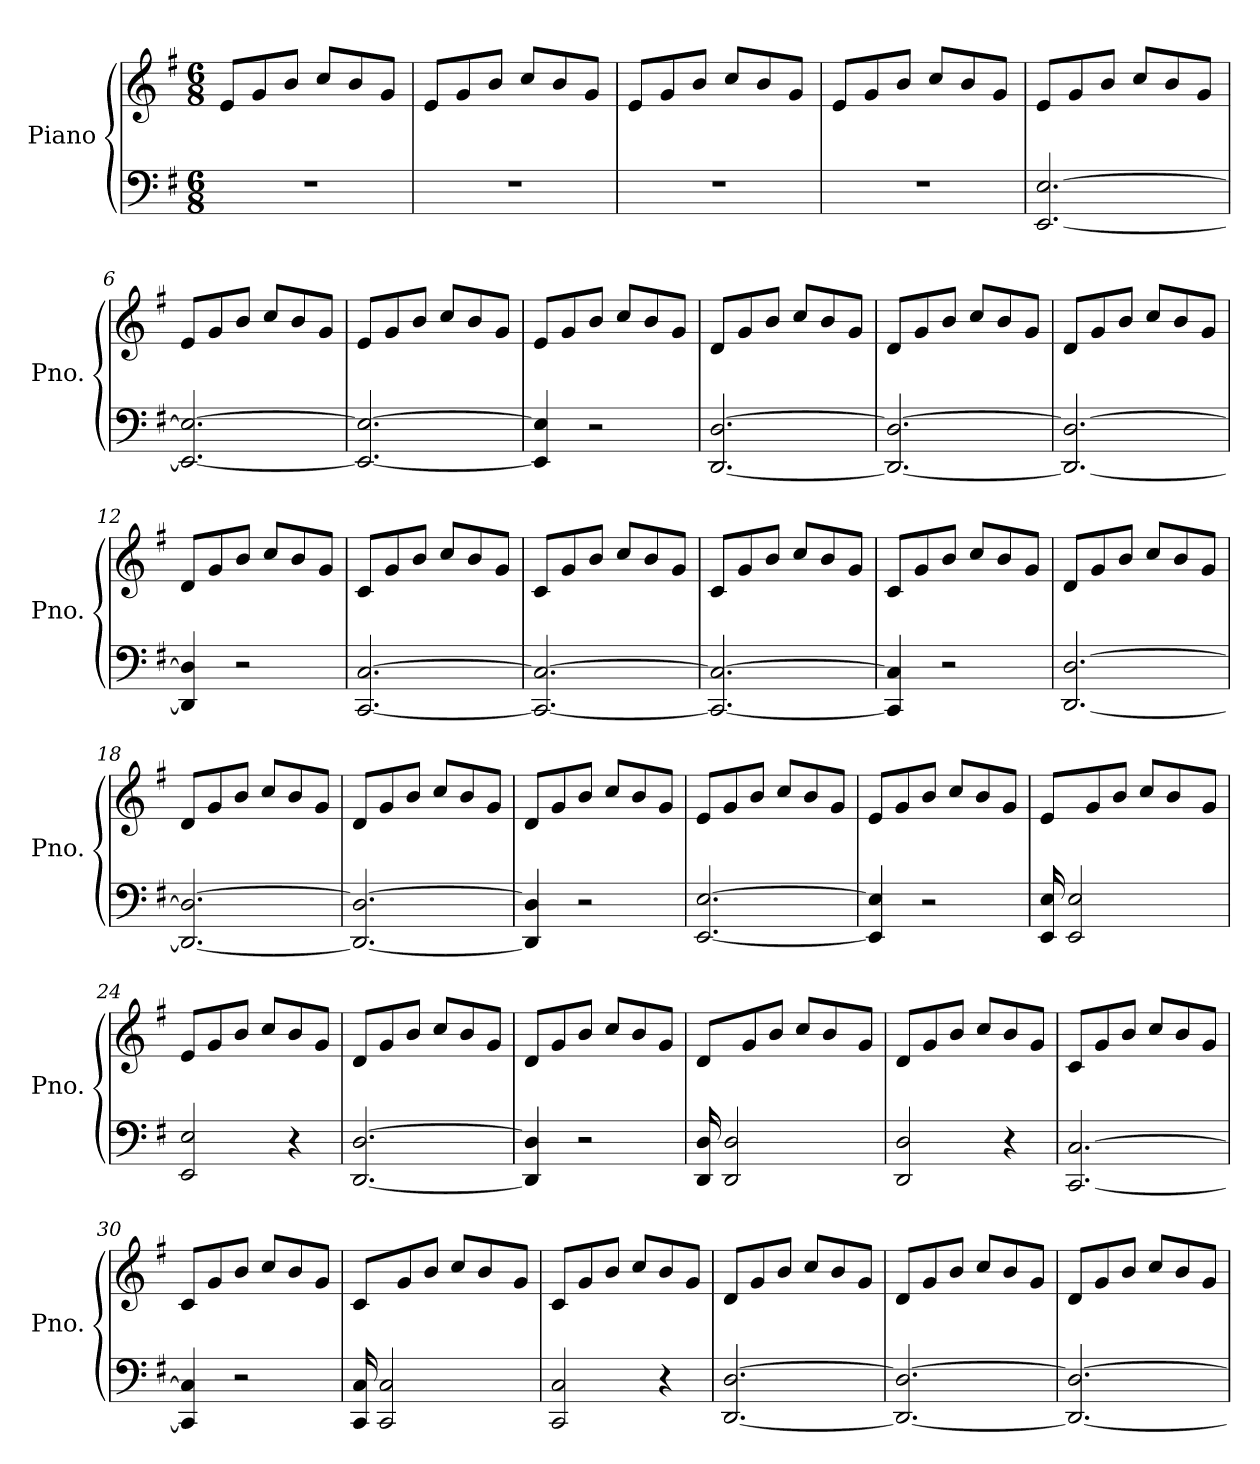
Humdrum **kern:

**kern	**kern
*part1	*part1
*staff2	*staff1
*I"Piano	*
*I'Pno.	*
*clefF4	*clefG2
*k[f#]	*k[f#]
*M6/8	*M6/8
=1	=1
2.r	8e/L
.	8g/
.	8b/J
.	8cc/L
.	8b/
.	8g/J
=2	=2
2.r	8e/L
.	8g/
.	8b/J
.	8cc/L
.	8b/
.	8g/J
=3	=3
2.r	8e/L
.	8g/
.	8b/J
.	8cc/L
.	8b/
.	8g/J
=4	=4
2.r	8e/L
.	8g/
.	8b/J
.	8cc/L
.	8b/
.	8g/J
=5	=5
[2.EE/ [2.E/	8e/L
.	8g/
.	8b/J
.	8cc/L
.	8b/
.	8g/J
=6	=6
2.EE/_ 2.E/_	8e/L
.	8g/
.	8b/J
.	8cc/L
.	8b/
.	8g/J
!!LO:LB:g=z
=7	=7
2.EE/_ 2.E/_	8e/L
.	8g/
.	8b/J
.	8cc/L
.	8b/
.	8g/J
=8	=8
4EE/] 4E/]	8e/L
.	8g/
2r	8b/J
.	8cc/L
.	8b/
.	8g/J
=9	=9
[2.DD/ [2.D/	8d/L
.	8g/
.	8b/J
.	8cc/L
.	8b/
.	8g/J
=10	=10
2.DD/_ 2.D/_	8d/L
.	8g/
.	8b/J
.	8cc/L
.	8b/
.	8g/J
=11	=11
2.DD/_ 2.D/_	8d/L
.	8g/
.	8b/J
.	8cc/L
.	8b/
.	8g/J
=12	=12
4DD/] 4D/]	8d/L
.	8g/
2r	8b/J
.	8cc/L
.	8b/
.	8g/J
!!LO:LB:g=z
=13	=13
[2.CC/ [2.C/	8c/L
.	8g/
.	8b/J
.	8cc/L
.	8b/
.	8g/J
=14	=14
2.CC/_ 2.C/_	8c/L
.	8g/
.	8b/J
.	8cc/L
.	8b/
.	8g/J
=15	=15
2.CC/_ 2.C/_	8c/L
.	8g/
.	8b/J
.	8cc/L
.	8b/
.	8g/J
=16	=16
4CC/] 4C/]	8c/L
.	8g/
2r	8b/J
.	8cc/L
.	8b/
.	8g/J
=17	=17
[2.DD/ [2.D/	8d/L
.	8g/
.	8b/J
.	8cc/L
.	8b/
.	8g/J
=18	=18
2.DD/_ 2.D/_	8d/L
.	8g/
.	8b/J
.	8cc/L
.	8b/
.	8g/J
!!LO:LB:g=z
=19	=19
2.DD/_ 2.D/_	8d/L
.	8g/
.	8b/J
.	8cc/L
.	8b/
.	8g/J
=20	=20
4DD/] 4D/]	8d/L
.	8g/
2r	8b/J
.	8cc/L
.	8b/
.	8g/J
=21	=21
[2.EE/ [2.E/	8e/L
.	8g/
.	8b/J
.	8cc/L
.	8b/
.	8g/J
=22	=22
4EE/] 4E/]	8e/L
.	8g/
2r	8b/J
.	8cc/L
.	8b/
.	8g/J
=23	=23
16EE/ 16E/	8e/L
2EE/ 2E/	.
.	8g/
.	8b/J
.	8cc/L
.	8b/
16ryy	.
8ryy	8g/J
=24	=24
2EE/ 2E/	8e/L
.	8g/
.	8b/J
.	8cc/L
4r	8b/
.	8g/J
!!LO:LB:g=z
=25	=25
[2.DD/ [2.D/	8d/L
.	8g/
.	8b/J
.	8cc/L
.	8b/
.	8g/J
=26	=26
4DD/] 4D/]	8d/L
.	8g/
2r	8b/J
.	8cc/L
.	8b/
.	8g/J
=27	=27
16DD/ 16D/	8d/L
2DD/ 2D/	.
.	8g/
.	8b/J
.	8cc/L
.	8b/
16ryy	.
8ryy	8g/J
=28	=28
2DD/ 2D/	8d/L
.	8g/
.	8b/J
.	8cc/L
4r	8b/
.	8g/J
=29	=29
[2.CC/ [2.C/	8c/L
.	8g/
.	8b/J
.	8cc/L
.	8b/
.	8g/J
=30	=30
4CC/] 4C/]	8c/L
.	8g/
2r	8b/J
.	8cc/L
.	8b/
.	8g/J
!!LO:PB:g=z
=31	=31
16CC/ 16C/	8c/L
2CC/ 2C/	.
.	8g/
.	8b/J
.	8cc/L
.	8b/
16ryy	.
8ryy	8g/J
=32	=32
2CC/ 2C/	8c/L
.	8g/
.	8b/J
.	8cc/L
4r	8b/
.	8g/J
=33	=33
[2.DD/ [2.D/	8d/L
.	8g/
.	8b/J
.	8cc/L
.	8b/
.	8g/J
=34	=34
2.DD/_ 2.D/_	8d/L
.	8g/
.	8b/J
.	8cc/L
.	8b/
.	8g/J
=35	=35
2.DD/_ 2.D/_	8d/L
.	8g/
.	8b/J
.	8cc/L
.	8b/
.	8g/J
=	=
*-	*-
